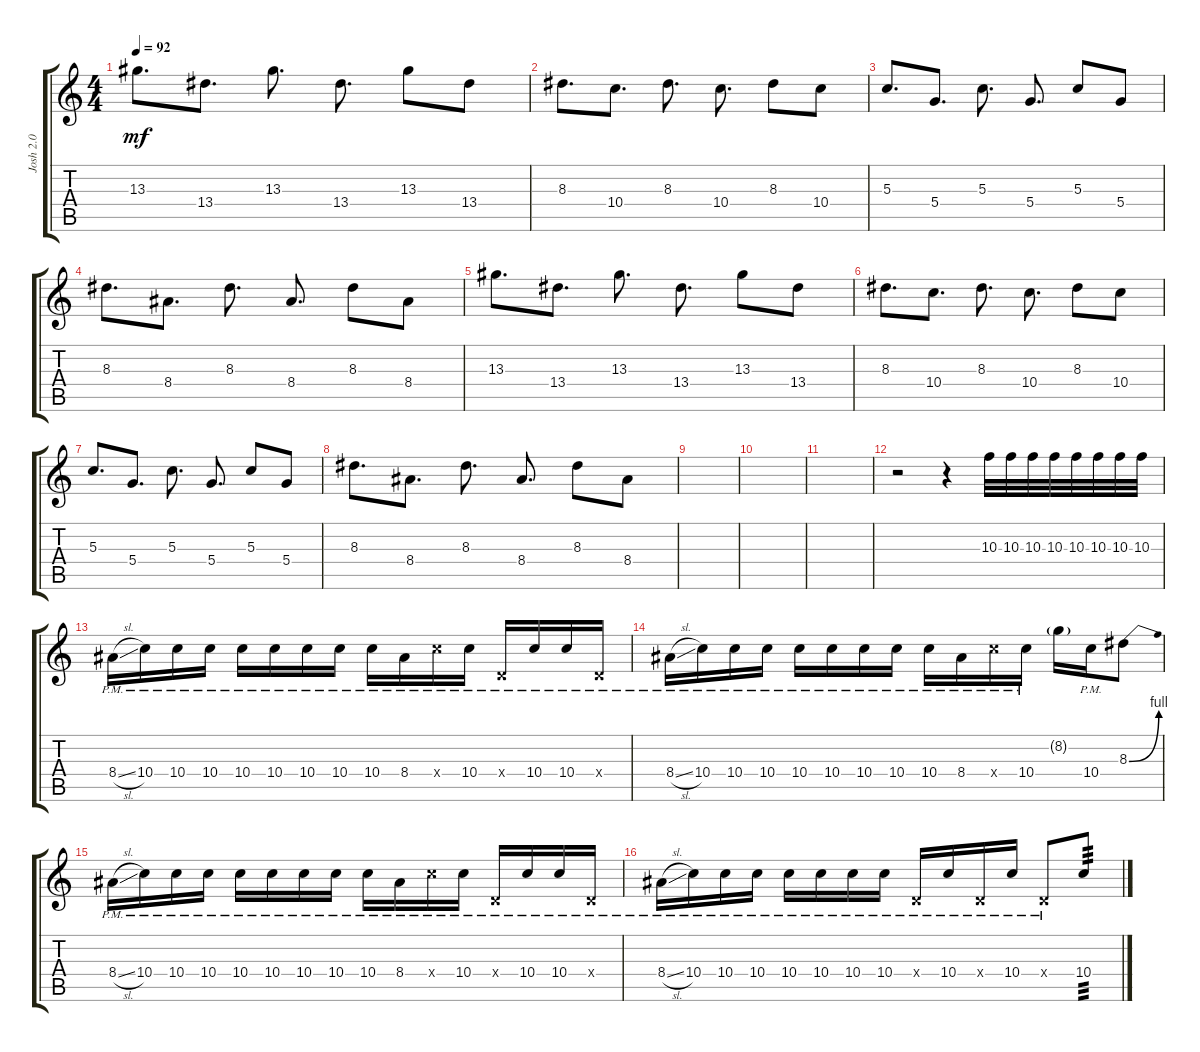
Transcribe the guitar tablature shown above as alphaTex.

\track ("Josh 2.0" "Josh 2.0") {instrument electricguitarclean}
\staff {score tabs}
\tuning (E4 B3 G3 D3 A2 E2) {hide}
\ts (4 4)
\tempo 92
\clef g2
\ks c
13.3.8{d dy mf} 13.4.8{d} 13.3.8{d} 13.4.8{d} 13.3.8 13.4.8 |
8.3.8{d} 10.4.8{d} 8.3.8{d} 10.4.8{d} 8.3.8 10.4.8 |
5.3.8{d} 5.4.8{d} 5.3.8{d} 5.4.8{d} 5.3.8 5.4.8 |
8.3.8{d} 8.4.8{d} 8.3.8{d} 8.4.8{d} 8.3.8 8.4.8 |
13.3.8{d} 13.4.8{d} 13.3.8{d} 13.4.8{d} 13.3.8 13.4.8 |
8.3.8{d} 10.4.8{d} 8.3.8{d} 10.4.8{d} 8.3.8 10.4.8 |
5.3.8{d} 5.4.8{d} 5.3.8{d} 5.4.8{d} 5.3.8 5.4.8 |
8.3.8{d} 8.4.8{d} 8.3.8{d} 8.4.8{d} 8.3.8 8.4.8 |
|
|
|
r.2 r.4 10.3.32 10.3.32 10.3.32 10.3.32 10.3.32 10.3.32 10.3.32 10.3.32 |
8.4{sl pm}.16 10.4{pm}.16 10.4{pm}.16 10.4{pm}.16 10.4{pm}.16 10.4{pm}.16 10.4{pm}.16 10.4{pm}.16 10.4{pm}.16 8.4{pm}.16 10.4{pm x}.16 10.4{pm}.16 0.4{pm x}.16 10.4{pm}.16 10.4{pm}.16 0.4{pm x}.16 |
8.4{sl pm}.16 10.4{pm}.16 10.4{pm}.16 10.4{pm}.16 10.4{pm}.16 10.4{pm}.16 10.4{pm}.16 10.4{pm}.16 10.4{pm}.16 8.4{pm}.16 10.4{pm x}.16 10.4{pm}.16 8.2{g}.16 10.4{pm}.16 8.3{be (bend 0 0 60 4)}.8 |
8.4{sl pm}.16 10.4{pm}.16 10.4{pm}.16 10.4{pm}.16 10.4{pm}.16 10.4{pm}.16 10.4{pm}.16 10.4{pm}.16 10.4{pm}.16 8.4{pm}.16 10.4{pm x}.16 10.4{pm}.16 0.4{pm x}.16 10.4{pm}.16 10.4{pm}.16 0.4{pm x}.16 |
8.4{sl pm}.16 10.4{pm}.16 10.4{pm}.16 10.4{pm}.16 10.4{pm}.16 10.4{pm}.16 10.4{pm}.16 10.4{pm}.16 0.4{pm x}.16 10.4{pm}.16 0.4{pm x}.16 10.4{pm}.16 0.4{pm x}.8 10.4.8{tp 3}
